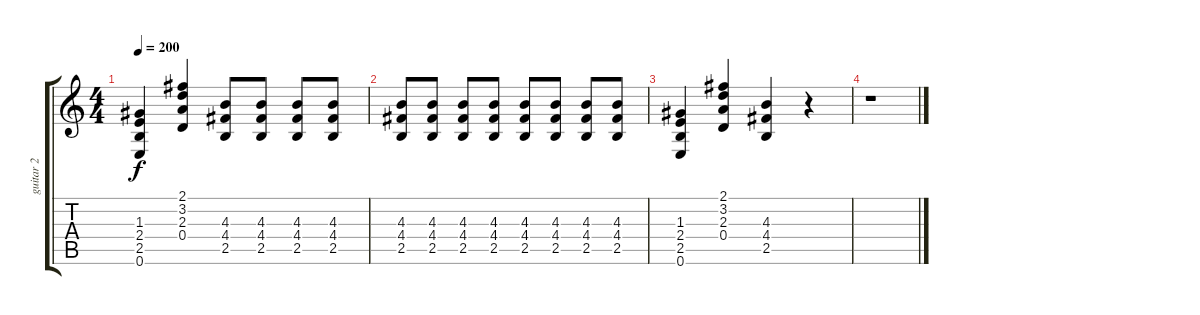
\track ("guitar 2" "guitar 2") {instrument overdrivenguitar}
\staff {score tabs}
\tuning (E4 B3 G3 D3 A2 E2) {hide}
\ts (4 4)
\tempo 200
\clef g2
\ks c
(1.3 2.4 2.5 0.6).4{dy f} (2.1 3.2 2.3 0.4).4 (4.3 4.4 2.5).8 (4.3 4.4 2.5).8 (4.3 4.4 2.5).8 (4.3 4.4 2.5).8 |
(4.3 4.4 2.5).8 (4.3 4.4 2.5).8 (4.3 4.4 2.5).8 (4.3 4.4 2.5).8 (4.3 4.4 2.5).8 (4.3 4.4 2.5).8 (4.3 4.4 2.5).8 (4.3 4.4 2.5).8 |
(1.3 2.4 2.5 0.6).4 (2.1 3.2 2.3 0.4).4 (4.3 4.4 2.5).4 r.4 |
r.1
